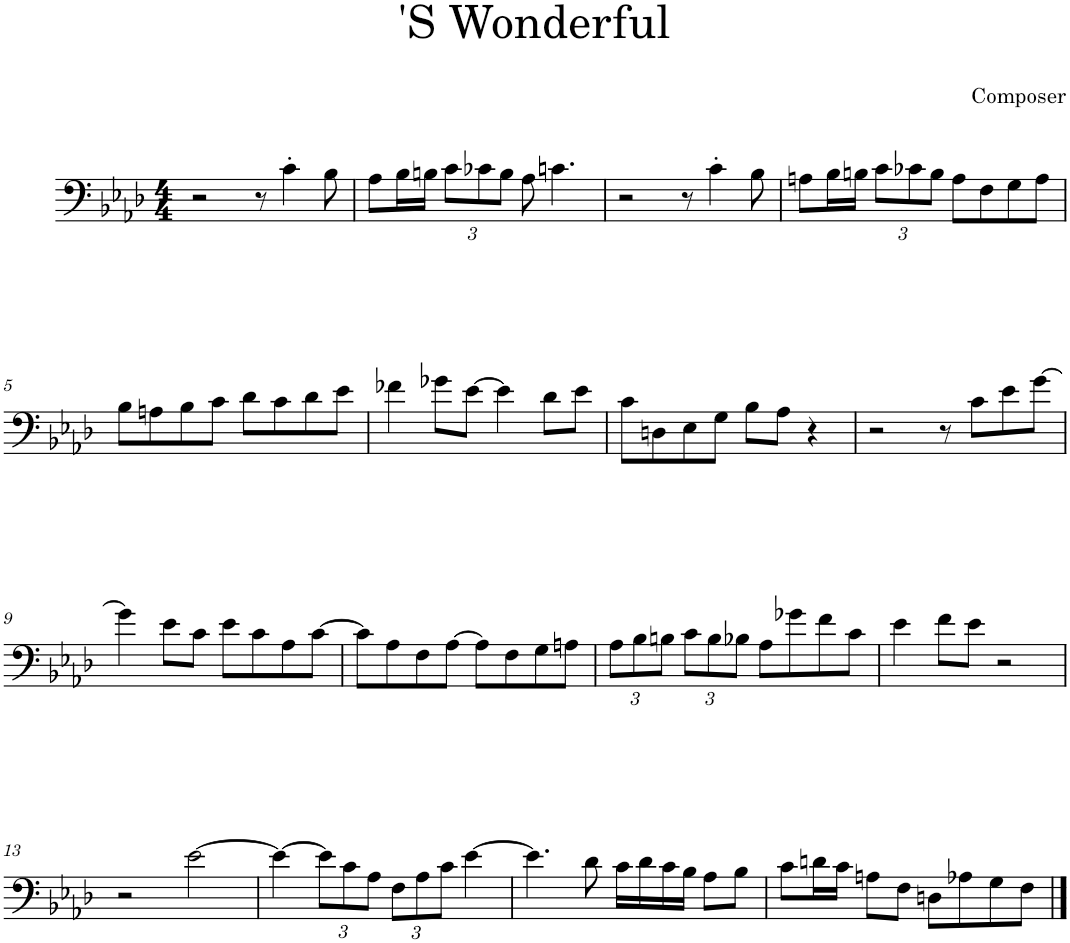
**kern
*part1
*staff1
*I"Piano
*I'Pno.
*clefF4
*k[b-e-a-d-]
*M4/4
=1
2r
8r
4c'\
8B-\
=2
8A-\L
16B-\L
16Bn\JJ
*Xbrackettup
12c\L
12c-X\
12B\J
8A-\
4.cn\
=3
2r
8r
4c'\
8B-\
=4
8An\L
16B-\L
16Bn\JJ
12c\L
12c-X\
12B\J
8A\L
8F\
8G\
8A\J
!!LO:LB:g=z
=5
8B-\L
8An\
8B-\
8c\J
8d-\L
8c\
8d-\
8e-\J
=6
4f-X\
8g-X\L
[8e-\J
4e-\]
8d-\L
8e-\J
=7
8c\L
8Dn\
8E-\
8G\J
8B-\L
8A-\J
4r
=8
2r
8r
8c\L
8e-\
[8g\J
!!LO:LB:g=z
=9
4g\]
8e-\L
8c\J
8e-\L
8c\
8A-\
[8c\J
=10
8c\L]
8A-\
8F\
[8A-\J
8A-\L]
8F\
8G\
8An\J
=11
12A-\L
12B-\
12Bn\J
12c\L
12B\
12B-X\J
8A-\L
8g-X\
8f\
8c\J
=12
4e-\
8f\L
8e-\J
2r
!!LO:LB:g=z
=13
2r
[2e-\
=14
4e-\_
12e-\L]
12c\
12A-\J
12F\L
12A-\
12c\J
[4e-\
=15
4.e-\]
8d-\
16c\LL
16d-\
16c\
16B-\JJ
8A-\L
8B-\J
=16
8c\L
16dn\L
16c\JJ
8An\L
8F\J
8Dn\L
8A-X\
8G\
8F\J
==
*-
